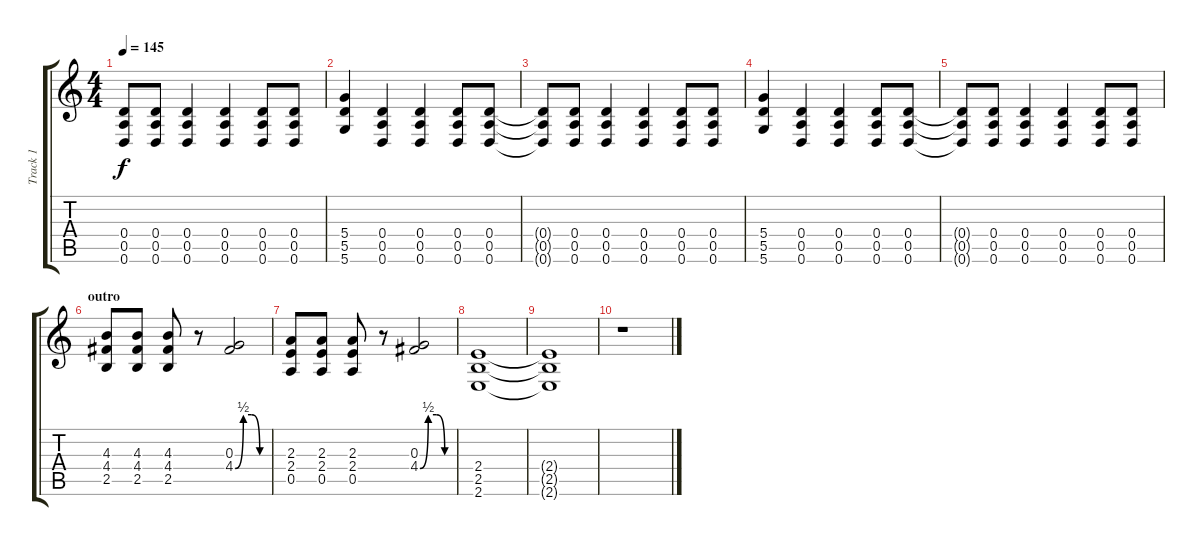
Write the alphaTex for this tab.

\track ("Track 1" "Track 1") {instrument overdrivenguitar}
\staff {score tabs}
\tuning (E4 B3 G3 D3 A2 D2) {hide}
\ts (4 4)
\tempo 145
\clef g2
\ks c
(0.4{t} 0.5{t} 0.6{t}).8{dy f} (0.4 0.5 0.6).8 (0.4 0.5 0.6).4 (0.4 0.5 0.6).4 (0.4 0.5 0.6).8 (0.4 0.5 0.6).8 |
(5.4 5.5 5.6).4 (0.4 0.5 0.6).4 (0.4 0.5 0.6).4 (0.4 0.5 0.6).8 (0.4 0.5 0.6).8 |
(0.4{t} 0.5{t} 0.6{t}).8 (0.4 0.5 0.6).8 (0.4 0.5 0.6).4 (0.4 0.5 0.6).4 (0.4 0.5 0.6).8 (0.4 0.5 0.6).8 |
(5.4 5.5 5.6).4 (0.4 0.5 0.6).4 (0.4 0.5 0.6).4 (0.4 0.5 0.6).8 (0.4 0.5 0.6).8 |
(0.4{t} 0.5{t} 0.6{t}).8 (0.4 0.5 0.6).8 (0.4 0.5 0.6).4 (0.4 0.5 0.6).4 (0.4 0.5 0.6).8 (0.4 0.5 0.6).8 |
\section ("" "outro")
(4.3 4.4 2.5).8 (4.3 4.4 2.5).8 (4.3 4.4 2.5).8 r.8 (0.3 4.4{be (custom 0 0 15 2 30 2 45 0 60 0)}).2 |
(2.3 2.4 0.5).8 (2.3 2.4 0.5).8 (2.3 2.4 0.5).8 r.8 (0.3 4.4{be (custom 0 0 15 2 30 2 45 0 60 0)}).2 |
(2.4 2.5 2.6).1 |
(2.4{t} 2.5{t} 2.6{t}).1 |
r.1
